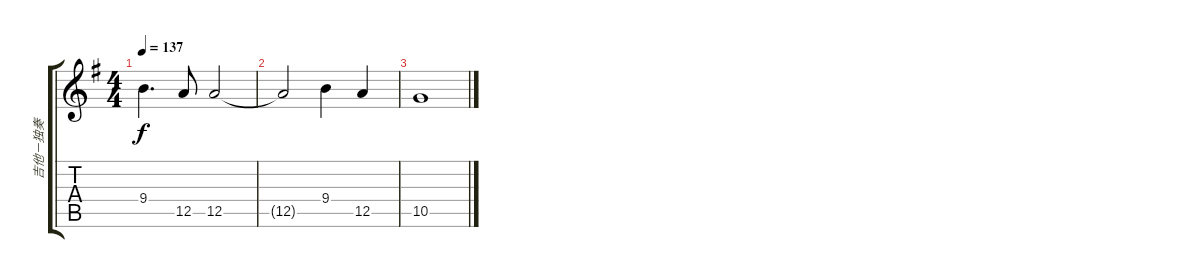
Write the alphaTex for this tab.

\track ("吉他－独奏" "吉他－独奏") {mute instrument distortionguitar}
\staff {score tabs}
\tuning (E4 B3 G3 D3 A2 E2) {hide}
\ts (4 4)
\tempo 137
\clef g2
\ks g
9.4.4{d dy f} 12.5.8 12.5.2 |
12.5{t}.2 9.4.4 12.5.4 |
10.5.1
